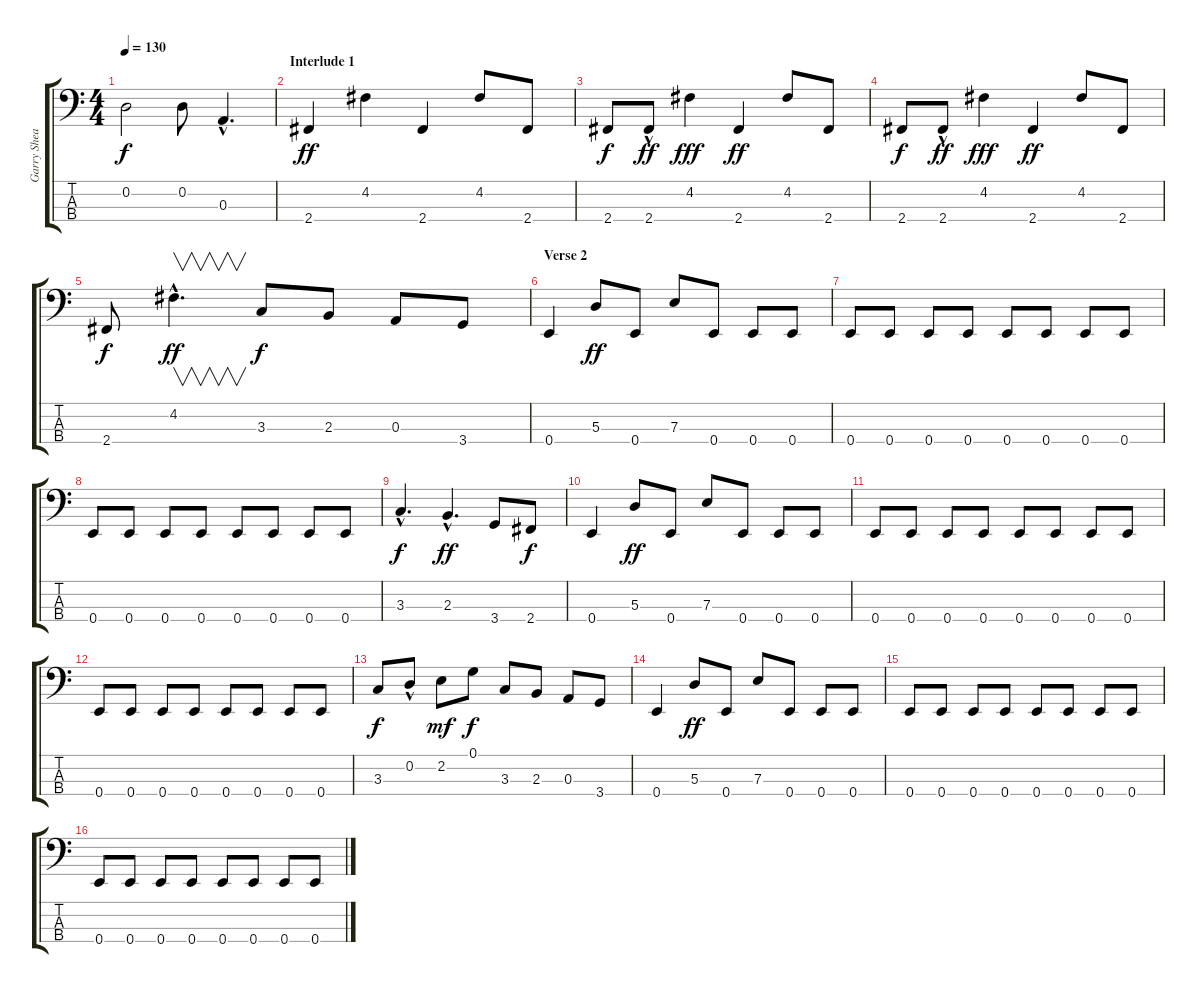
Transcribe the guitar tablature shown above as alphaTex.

\track ("Garry Shea" "Garry Shea") {instrument electricbasspick}
\staff {score tabs}
\tuning (G2 D2 A1 E1) {hide}
\ts (4 4)
\tempo 130
\clef f4
\ks c
0.2.2{dy f} 0.2.8 0.3{hac}.4{d} |
\section ("" "Interlude 1")
2.4.4{dy ff} 4.2.4 2.4.4 4.2.8 2.4.8 |
2.4.8{dy f} 2.4{hac}.8{dy ff} 4.2.4{dy fff} 2.4.4{dy ff} 4.2.8 2.4.8 |
2.4.8{dy f} 2.4{hac}.8{dy ff} 4.2.4{dy fff} 2.4.4{dy ff} 4.2.8 2.4.8 |
2.4.8{dy f} 4.2{hac}.4{v d dy ff} 3.3.8{dy f} 2.3.8 0.3.8 3.4.8 |
\section ("" "Verse 2")
0.4.4 5.3.8{dy ff} 0.4.8 7.3.8 0.4.8 0.4.8 0.4.8 |
0.4.8 0.4.8 0.4.8 0.4.8 0.4.8 0.4.8 0.4.8 0.4.8 |
0.4.8 0.4.8 0.4.8 0.4.8 0.4.8 0.4.8 0.4.8 0.4.8 |
3.3{hac}.4{d dy f} 2.3{hac}.4{d dy ff} 3.4.8 2.4.8{dy f} |
0.4.4 5.3.8{dy ff} 0.4.8 7.3.8 0.4.8 0.4.8 0.4.8 |
0.4.8 0.4.8 0.4.8 0.4.8 0.4.8 0.4.8 0.4.8 0.4.8 |
0.4.8 0.4.8 0.4.8 0.4.8 0.4.8 0.4.8 0.4.8 0.4.8 |
3.3.8{dy f} 0.2{hac}.8 2.2.8{dy mf} 0.1.8{dy f} 3.3.8 2.3.8 0.3.8 3.4.8 |
0.4.4 5.3.8{dy ff} 0.4.8 7.3.8 0.4.8 0.4.8 0.4.8 |
0.4.8 0.4.8 0.4.8 0.4.8 0.4.8 0.4.8 0.4.8 0.4.8 |
0.4.8 0.4.8 0.4.8 0.4.8 0.4.8 0.4.8 0.4.8 0.4.8
